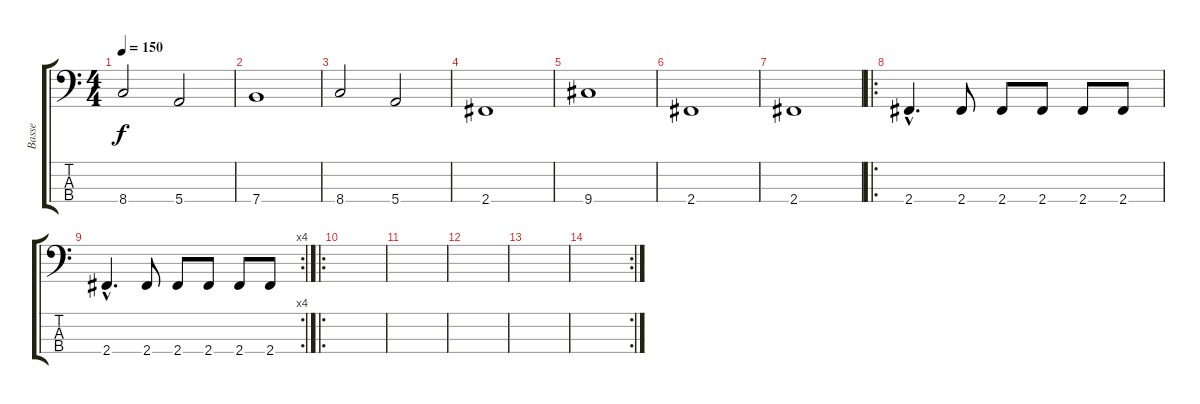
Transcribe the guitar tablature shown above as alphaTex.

\track ("Basse" "Basse") {instrument electricbasspick}
\staff {score tabs}
\tuning (G2 D2 A1 E1) {hide}
\ts (4 4)
\tempo 150
\clef f4
\ks c
8.4.2{dy f} 5.4.2 |
7.4.1 |
8.4.2 5.4.2 |
2.4.1 |
9.4.1 |
2.4.1 |
2.4.1 |
\ro
2.4{hac}.4{d} 2.4.8 2.4.8 2.4.8 2.4.8 2.4.8 |
\rc 4
2.4{hac}.4{d} 2.4.8 2.4.8 2.4.8 2.4.8 2.4.8 |
\ro
|
|
|
|
\rc 2
